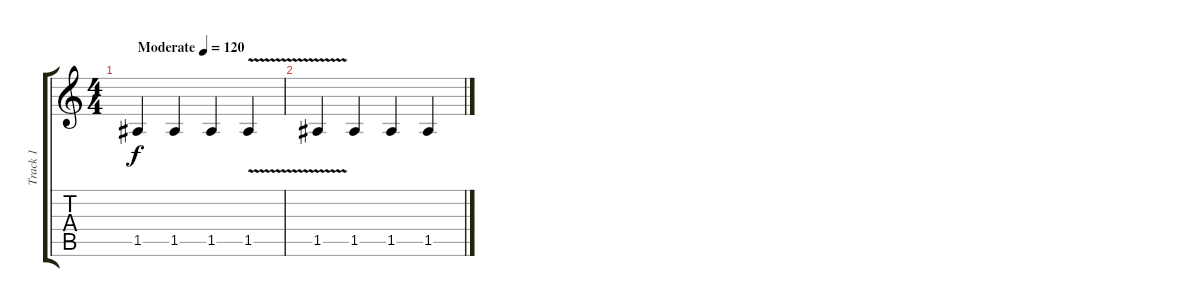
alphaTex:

\track ("Track 1" "Track 1") {instrument acousticguitarsteel}
\staff {score tabs}
\tuning (E4 B3 G3 D3 A2 E2) {hide}
\ts (4 4)
\tempo (120 "Moderate")
\clef g2
\ks c
1.5.4{dy f instrument acousticguitarsteel} 1.5.4 1.5.4 1.5{v}.4 |
1.5{v}.4 1.5.4 1.5.4 1.5.4
